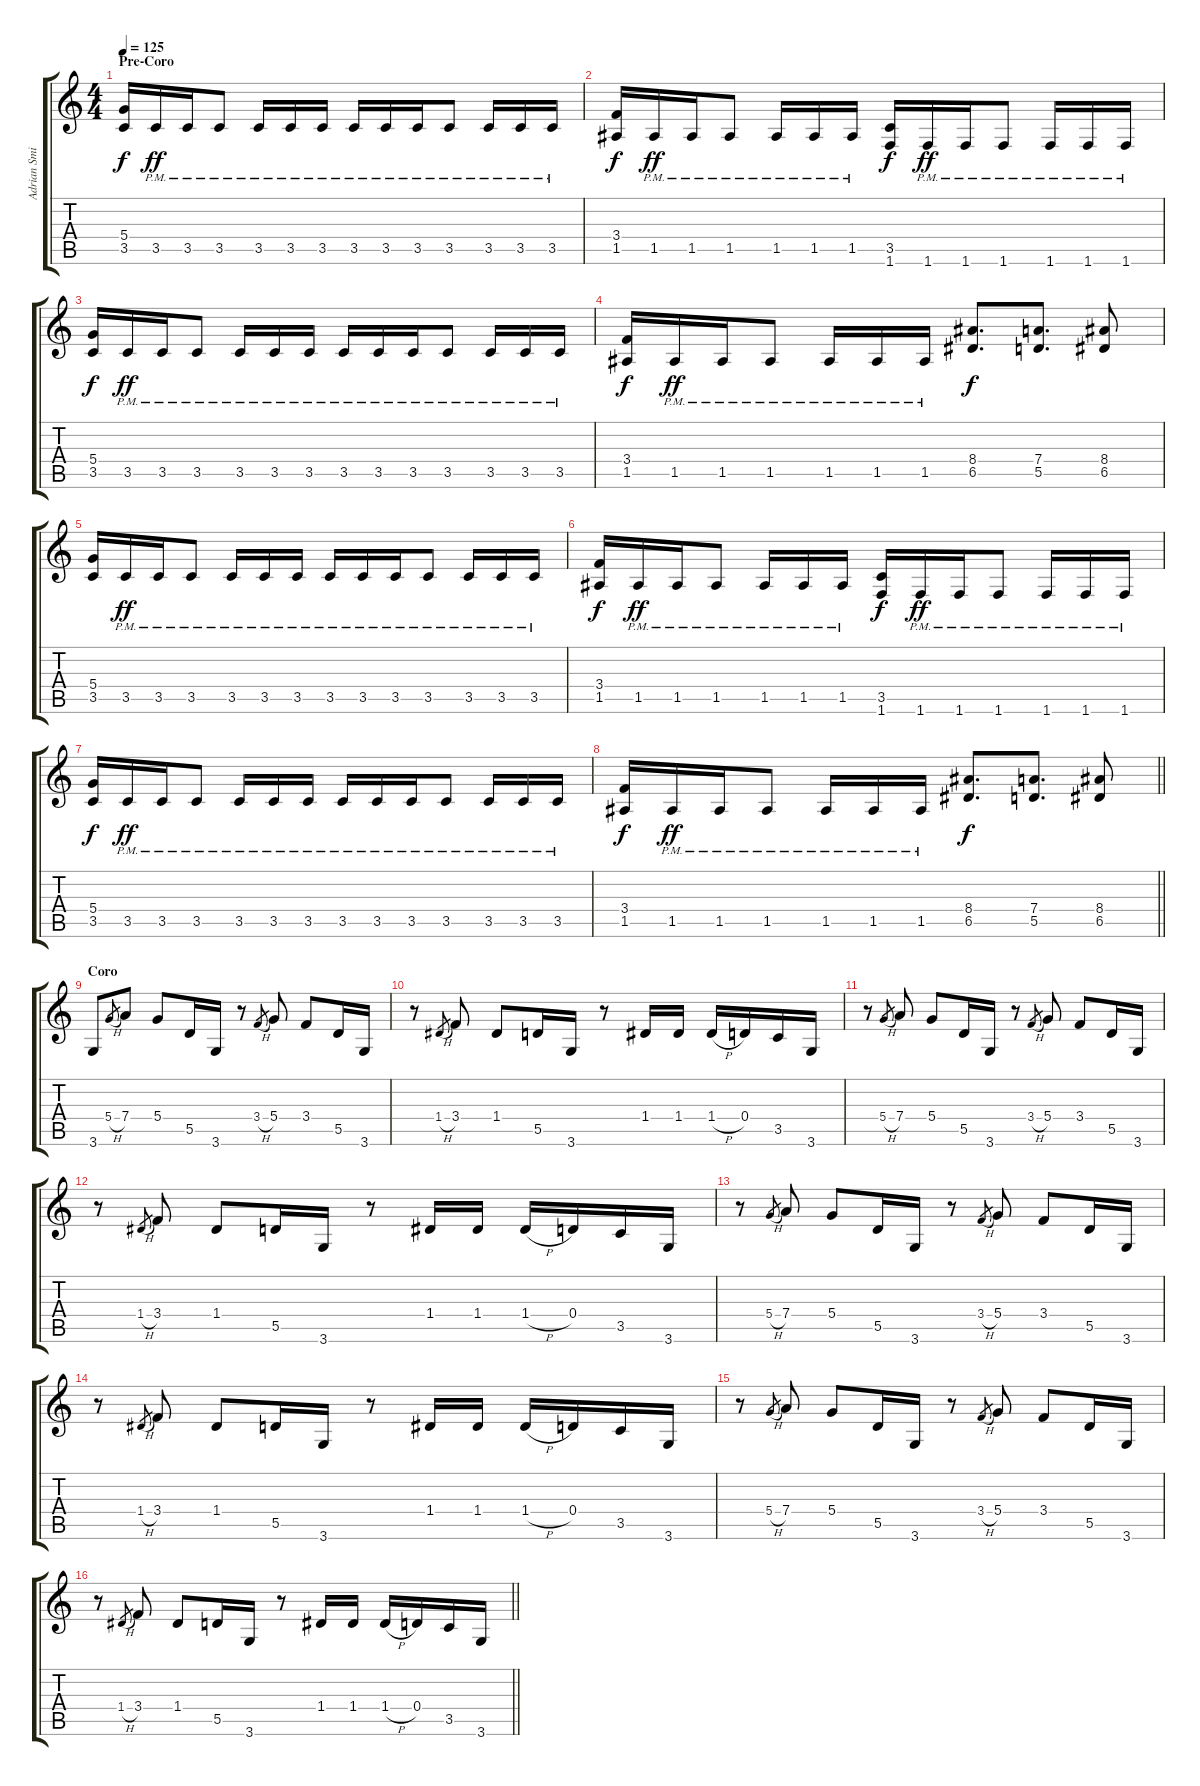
\track ("Adrian Smith" "Adrian Smi") {instrument distortionguitar}
\staff {score tabs}
\tuning (E4 B3 G3 D3 A2 E2) {hide}
\ts (4 4)
\section ("" "Pre-Coro")
\tempo 125
\clef g2
\ks c
(5.4 3.5).16{dy f} 3.5{pm}.16{dy ff} 3.5{pm}.16 3.5{pm}.8 3.5{pm}.16 3.5{pm}.16 3.5{pm}.16 3.5{pm}.16 3.5{pm}.16 3.5{pm}.16 3.5{pm}.8 3.5{pm}.16 3.5{pm}.16 3.5{pm}.16 |
(3.4 1.5).16{dy f} 1.5{pm}.16{dy ff} 1.5{pm}.16 1.5{pm}.8 1.5{pm}.16 1.5{pm}.16 1.5{pm}.16 (3.5 1.6).16{dy f} 1.6{pm}.16{dy ff} 1.6{pm}.16 1.6{pm}.8 1.6{pm}.16 1.6{pm}.16 1.6{pm}.16 |
(5.4 3.5).16{dy f} 3.5{pm}.16{dy ff} 3.5{pm}.16 3.5{pm}.8 3.5{pm}.16 3.5{pm}.16 3.5{pm}.16 3.5{pm}.16 3.5{pm}.16 3.5{pm}.16 3.5{pm}.8 3.5{pm}.16 3.5{pm}.16 3.5{pm}.16 |
(3.4 1.5).16{dy f} 1.5{pm}.16{dy ff} 1.5{pm}.16 1.5{pm}.8 1.5{pm}.16 1.5{pm}.16 1.5{pm}.16 (8.4 6.5).8{d dy f} (7.4 5.5).8{d} (8.4 6.5).8 |
(5.4 3.5).16 3.5{pm}.16{dy ff} 3.5{pm}.16 3.5{pm}.8 3.5{pm}.16 3.5{pm}.16 3.5{pm}.16 3.5{pm}.16 3.5{pm}.16 3.5{pm}.16 3.5{pm}.8 3.5{pm}.16 3.5{pm}.16 3.5{pm}.16 |
(3.4 1.5).16{dy f} 1.5{pm}.16{dy ff} 1.5{pm}.16 1.5{pm}.8 1.5{pm}.16 1.5{pm}.16 1.5{pm}.16 (3.5 1.6).16{dy f} 1.6{pm}.16{dy ff} 1.6{pm}.16 1.6{pm}.8 1.6{pm}.16 1.6{pm}.16 1.6{pm}.16 |
(5.4 3.5).16{dy f} 3.5{pm}.16{dy ff} 3.5{pm}.16 3.5{pm}.8 3.5{pm}.16 3.5{pm}.16 3.5{pm}.16 3.5{pm}.16 3.5{pm}.16 3.5{pm}.16 3.5{pm}.8 3.5{pm}.16 3.5{pm}.16 3.5{pm}.16 |
\barLineRight lightlight
(3.4 1.5).16{dy f} 1.5{pm}.16{dy ff} 1.5{pm}.16 1.5{pm}.8 1.5{pm}.16 1.5{pm}.16 1.5{pm}.16 (8.4 6.5).8{d dy f} (7.4 5.5).8{d} (8.4 6.5).8 |
\section ("" "Coro")
3.6.8 5.4{h}.8{gr} 7.4.8 5.4.8 5.5.16 3.6.16 r.8 3.4{h}.8{gr} 5.4.8 3.4.8 5.5.16 3.6.16 |
r.8 1.4{h}.8{gr} 3.4.8 1.4.8 5.5.16 3.6.16 r.8 1.4.16 1.4.16 1.4{h}.16 0.4.16 3.5.16 3.6.16 |
r.8 5.4{h}.8{gr} 7.4.8 5.4.8 5.5.16 3.6.16 r.8 3.4{h}.8{gr} 5.4.8 3.4.8 5.5.16 3.6.16 |
r.8 1.4{h}.8{gr} 3.4.8 1.4.8 5.5.16 3.6.16 r.8 1.4.16 1.4.16 1.4{h}.16 0.4.16 3.5.16 3.6.16 |
r.8 5.4{h}.8{gr} 7.4.8 5.4.8 5.5.16 3.6.16 r.8 3.4{h}.8{gr} 5.4.8 3.4.8 5.5.16 3.6.16 |
r.8 1.4{h}.8{gr} 3.4.8 1.4.8 5.5.16 3.6.16 r.8 1.4.16 1.4.16 1.4{h}.16 0.4.16 3.5.16 3.6.16 |
r.8 5.4{h}.8{gr} 7.4.8 5.4.8 5.5.16 3.6.16 r.8 3.4{h}.8{gr} 5.4.8 3.4.8 5.5.16 3.6.16 |
\barLineRight lightlight
r.8 1.4{h}.8{gr} 3.4.8 1.4.8 5.5.16 3.6.16 r.8 1.4.16 1.4.16 1.4{h}.16 0.4.16 3.5.16 3.6.16
